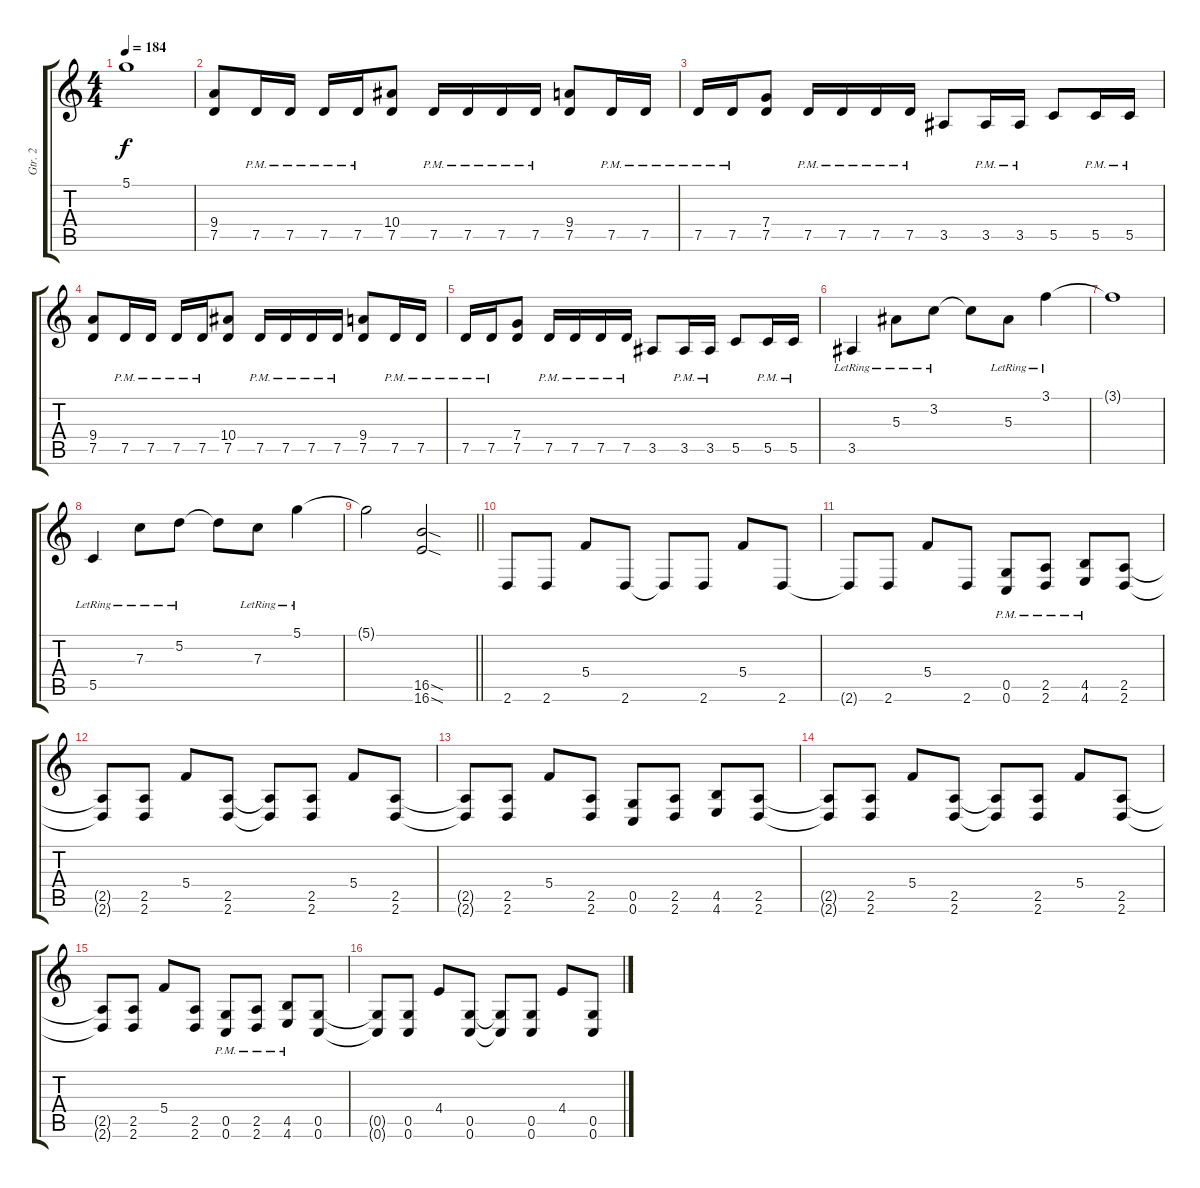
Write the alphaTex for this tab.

\track ("Gtr. 2" "Gtr. 2") {instrument overdrivenguitar}
\staff {score tabs}
\tuning (D4 A3 F3 C3 G2 C2) {hide}
\ts (4 4)
\tempo 184
\clef g2
\ks c
5.1{t}.1{dy f} |
(9.4 7.5).8 7.5{pm}.16 7.5{pm}.16 7.5{pm}.16 7.5{pm}.16 (10.4 7.5).8 7.5{pm}.16 7.5{pm}.16 7.5{pm}.16 7.5{pm}.16 (9.4 7.5).8 7.5{pm}.16 7.5{pm}.16 |
7.5{pm}.16 7.5{pm}.16 (7.4 7.5).8 7.5{pm}.16 7.5{pm}.16 7.5{pm}.16 7.5{pm}.16 3.5.8 3.5{pm}.16 3.5{pm}.16 5.5.8 5.5{pm}.16 5.5{pm}.16 |
(9.4 7.5).8 7.5{pm}.16 7.5{pm}.16 7.5{pm}.16 7.5{pm}.16 (10.4 7.5).8 7.5{pm}.16 7.5{pm}.16 7.5{pm}.16 7.5{pm}.16 (9.4 7.5).8 7.5{pm}.16 7.5{pm}.16 |
7.5{pm}.16 7.5{pm}.16 (7.4 7.5).8 7.5{pm}.16 7.5{pm}.16 7.5{pm}.16 7.5{pm}.16 3.5.8 3.5{pm}.16 3.5{pm}.16 5.5.8 5.5{pm}.16 5.5{pm}.16 |
3.5{lr}.4 5.3{lr}.8 3.2{lr}.8 3.2{t}.8 5.3{lr}.8 3.1{lr}.4 |
3.1{t}.1 |
5.5{lr}.4 7.3{lr}.8 5.2{lr}.8 5.2{t}.8 7.3{lr}.8 5.1{lr}.4 |
\barLineRight lightlight
5.1{t}.2 (16.5{sod} 16.6{sod}).2 |
2.6.8 2.6.8 5.4.8 2.6.8 2.6{t}.8 2.6.8 5.4.8 2.6.8 |
2.6{t}.8 2.6.8 5.4.8 2.6.8 (0.5{pm} 0.6{pm}).8 (2.5{pm} 2.6{pm}).8 (4.5{pm} 4.6{pm}).8 (2.5 2.6).8 |
(2.5{t} 2.6{t}).8 (2.5 2.6).8 5.4.8 (2.5 2.6).8 (2.5{t} 2.6{t}).8 (2.5 2.6).8 5.4.8 (2.5 2.6).8 |
(2.5{t} 2.6{t}).8 (2.5 2.6).8 5.4.8 (2.5 2.6).8 (0.5 0.6).8 (2.5 2.6).8 (4.5 4.6).8 (2.5 2.6).8 |
(2.5{t} 2.6{t}).8 (2.5 2.6).8 5.4.8 (2.5 2.6).8 (2.5{t} 2.6{t}).8 (2.5 2.6).8 5.4.8 (2.5 2.6).8 |
(2.5{t} 2.6{t}).8 (2.5 2.6).8 5.4.8 (2.5 2.6).8 (0.5{pm} 0.6{pm}).8 (2.5{pm} 2.6{pm}).8 (4.5{pm} 4.6{pm}).8 (0.5 0.6).8 |
(0.5{t} 0.6{t}).8 (0.5 0.6).8 4.4.8 (0.5 0.6).8 (0.5{t} 0.6{t}).8 (0.5 0.6).8 4.4.8 (0.5 0.6).8
